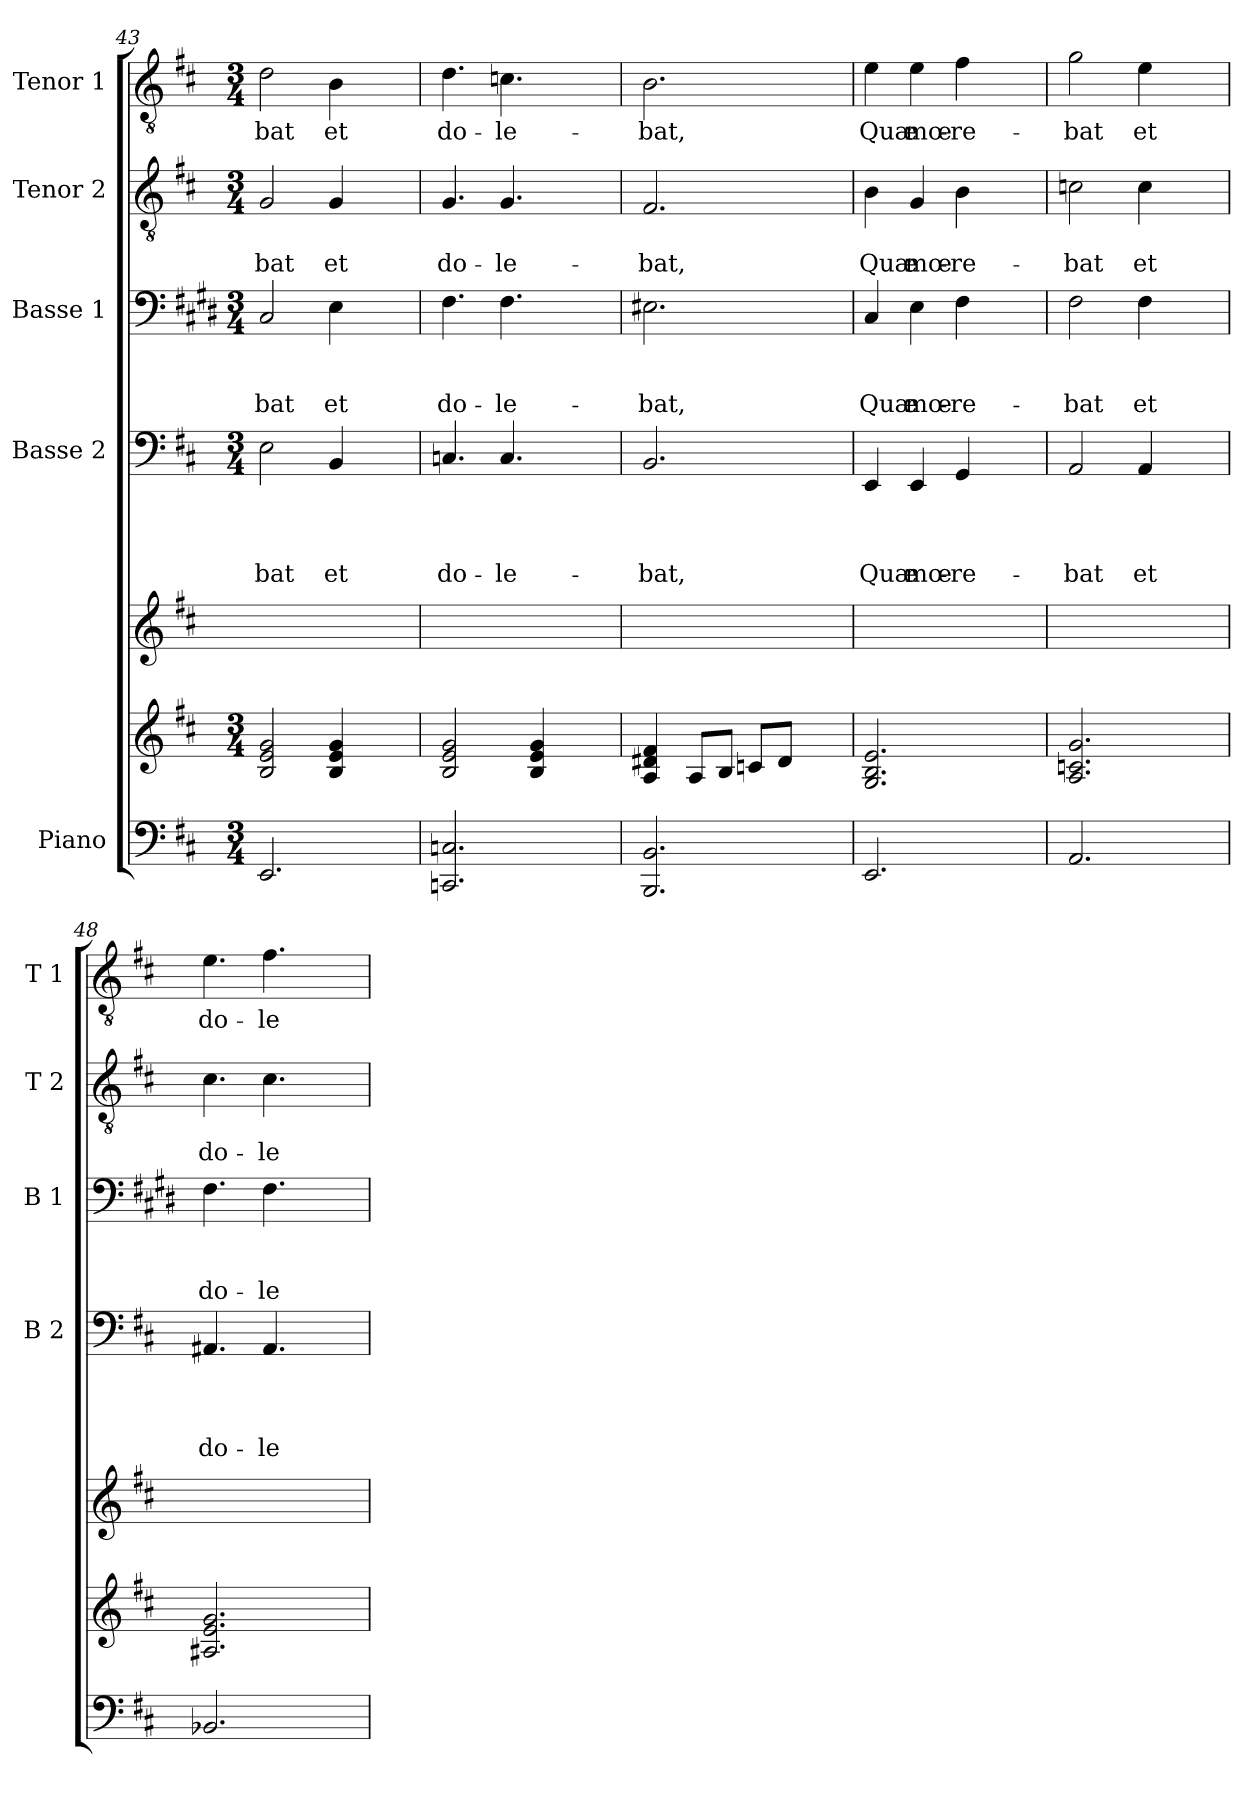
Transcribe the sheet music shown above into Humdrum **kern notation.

**kern	**kern	**kern	**kern	**text	**text	**text	**text	**kern	**text	**text	**text	**kern	**text	**text	**kern	**text
*part6	*part6	*part5	*part4	*part4	*part4	*part4	*part4	*part3	*part3	*part3	*part3	*part2	*part2	*part2	*part1	*part1
*staff7	*staff6	*staff5	*staff4	*staff4	*staff4	*staff4	*staff4	*staff3	*staff3	*staff3	*staff3	*staff2	*staff2	*staff2	*staff1	*staff1
*I"Piano	*	*	*I"Basse 2	*	*	*	*	*I"Basse 1	*	*	*	*I"Tenor 2	*	*	*I"Tenor 1	*
*	*	*	*I'B 2	*	*	*	*	*I'B 1	*	*	*	*I'T 2	*	*	*I'T 1	*
*clefF4	*clefG2	*clefG2	*clefF4	*	*	*	*	*clefF4	*	*	*	*clefGv2	*	*	*clefGv2	*
*	*	*	*	*	*	*	*	*ITrd1c2	*	*	*	*	*	*	*	*
*k[f#c#]	*k[f#c#]	*k[f#c#]	*k[f#c#]	*	*	*	*	*k[f#c#]	*	*	*	*k[f#c#]	*	*	*k[f#c#]	*
*b:	*b:	*b:	*b:	*	*	*	*	*b:	*	*	*	*b:	*	*	*b:	*
*M3/4	*M3/4	*	*M3/4	*	*	*	*	*M3/4	*	*	*	*M3/4	*	*	*M3/4	*
=43	=43	=43	=43	=43	=43	=43	=43	=43	=43	=43	=43	=43	=43	=43	=43	=43
!	!	!	!	!	!	!	!LO:LY:b	!	!	!	!LO:LY:b	!	!	!LO:LY:b	!	!LO:LY:b
2.EE/	2B/ 2e/ 2g/	1ryy	2E\	.	.	.	-bat	2BB/	.	.	-bat	2G/	.	-bat	2d\	-bat
!	!	!	!	!	!	!	!LO:LY:b	!	!	!	!LO:LY:b	!	!	!LO:LY:b	!	!LO:LY:b
.	4B/ 4e/ 4g/	.	4BB/	.	.	.	et	4D\	.	.	et	4G/	.	et	4B\	et
4ryy	4ryy	.	4ryy	.	.	.	.	4ryy	.	.	.	4ryy	.	.	4ryy	.
=44	=44	=44	=44	=44	=44	=44	=44	=44	=44	=44	=44	=44	=44	=44	=44	=44
!	!	!	!	!	!	!	!LO:LY:b	!	!	!	!LO:LY:b	!	!	!LO:LY:b	!	!LO:LY:b
2.CCn/ 2.Cn/	2B/ 2e/ 2g/	1ryy	4.Cn/	.	.	.	do-	4.E\	.	.	do-	4.G/	.	do-	4.d\	do-
!	!	!	!	!	!	!	!LO:LY:b	!	!	!	!LO:LY:b	!	!	!LO:LY:b	!	!LO:LY:b
.	.	.	4.C/	.	.	.	-le-	4.E\	.	.	-le-	4.G/	.	-le-	4.cn\	-le-
.	4B/ 4e/ 4g/	.	.	.	.	.	.	.	.	.	.	.	.	.	.	.
4ryy	4ryy	.	4ryy	.	.	.	.	4ryy	.	.	.	4ryy	.	.	4ryy	.
!!LO:PB:g=z
=45	=45	=45	=45	=45	=45	=45	=45	=45	=45	=45	=45	=45	=45	=45	=45	=45
!	!	!	!	!	!	!	!LO:LY:b	!	!	!	!LO:LY:b	!	!	!LO:LY:b	!	!LO:LY:b
2.BBB/ 2.BB/	4A/ 4d#X/ 4f#/	1ryy	2.BB/	.	.	.	-bat,	2.D#X\	.	.	-bat,	2.F#/	.	-bat,	2.B\	-bat,
.	8A/L	.	.	.	.	.	.	.	.	.	.	.	.	.	.	.
.	8B/J	.	.	.	.	.	.	.	.	.	.	.	.	.	.	.
.	8cn/L	.	.	.	.	.	.	.	.	.	.	.	.	.	.	.
.	8d#/J	.	.	.	.	.	.	.	.	.	.	.	.	.	.	.
4ryy	4ryy	.	4ryy	.	.	.	.	4ryy	.	.	.	4ryy	.	.	4ryy	.
=46	=46	=46	=46	=46	=46	=46	=46	=46	=46	=46	=46	=46	=46	=46	=46	=46
!	!	!	!	!	!	!	!LO:LY:b	!	!	!	!LO:LY:b	!	!	!LO:LY:b	!	!LO:LY:b
2.EE/	2.G/ 2.B/ 2.e/	1ryy	4EE/	.	.	.	Quæ	4BB/	.	.	Quæ	4B\	.	Quæ	4e\	Quæ
!	!	!	!	!	!	!	!LO:LY:b	!	!	!	!LO:LY:b	!	!	!LO:LY:b	!	!LO:LY:b
.	.	.	4EE/	.	.	.	mœ-	4D\	.	.	mœ-	4G/	.	mœ-	4e\	mœ-
!	!	!	!	!	!	!	!LO:LY:b	!	!	!	!LO:LY:b	!	!	!LO:LY:b	!	!LO:LY:b
.	.	.	4GG/	.	.	.	-re-	4E\	.	.	-re-	4B\	.	-re-	4f#\	-re-
4ryy	4ryy	.	4ryy	.	.	.	.	4ryy	.	.	.	4ryy	.	.	4ryy	.
=47	=47	=47	=47	=47	=47	=47	=47	=47	=47	=47	=47	=47	=47	=47	=47	=47
!	!	!	!	!	!	!	!LO:LY:b	!	!	!	!LO:LY:b	!	!	!LO:LY:b	!	!LO:LY:b
2.AA/	2.A/ 2.cn/ 2.g/	1ryy	2AA/	.	.	.	-bat	2E\	.	.	-bat	2cn\	.	-bat	2g\	-bat
!	!	!	!	!	!	!	!LO:LY:b	!	!	!	!LO:LY:b	!	!	!LO:LY:b	!	!LO:LY:b
.	.	.	4AA/	.	.	.	et	4E\	.	.	et	4c\	.	et	4e\	et
4ryy	4ryy	.	4ryy	.	.	.	.	4ryy	.	.	.	4ryy	.	.	4ryy	.
=48	=48	=48	=48	=48	=48	=48	=48	=48	=48	=48	=48	=48	=48	=48	=48	=48
!	!	!	!	!	!	!	!LO:LY:b	!	!	!	!LO:LY:b	!	!	!LO:LY:b	!	!LO:LY:b
2.BB-X/	2.A#X/ 2.e/ 2.g/	1ryy	4.AA#X/	.	.	.	do-	4.E\	.	.	do-	4.c#i\	.	do-	4.e\	do-
!	!	!	!	!	!	!	!LO:LY:b	!	!	!	!LO:LY:b	!	!	!LO:LY:b	!	!LO:LY:b
.	.	.	4.AA#/	.	.	.	-le-	4.E\	.	.	-le-	4.c#\	.	-le-	4.f#\	-le-
4ryy	4ryy	.	4ryy	.	.	.	.	4ryy	.	.	.	4ryy	.	.	4ryy	.
=	=	=	=	=	=	=	=	=	=	=	=	=	=	=	=	=
*-	*-	*-	*-	*-	*-	*-	*-	*-	*-	*-	*-	*-	*-	*-	*-	*-
